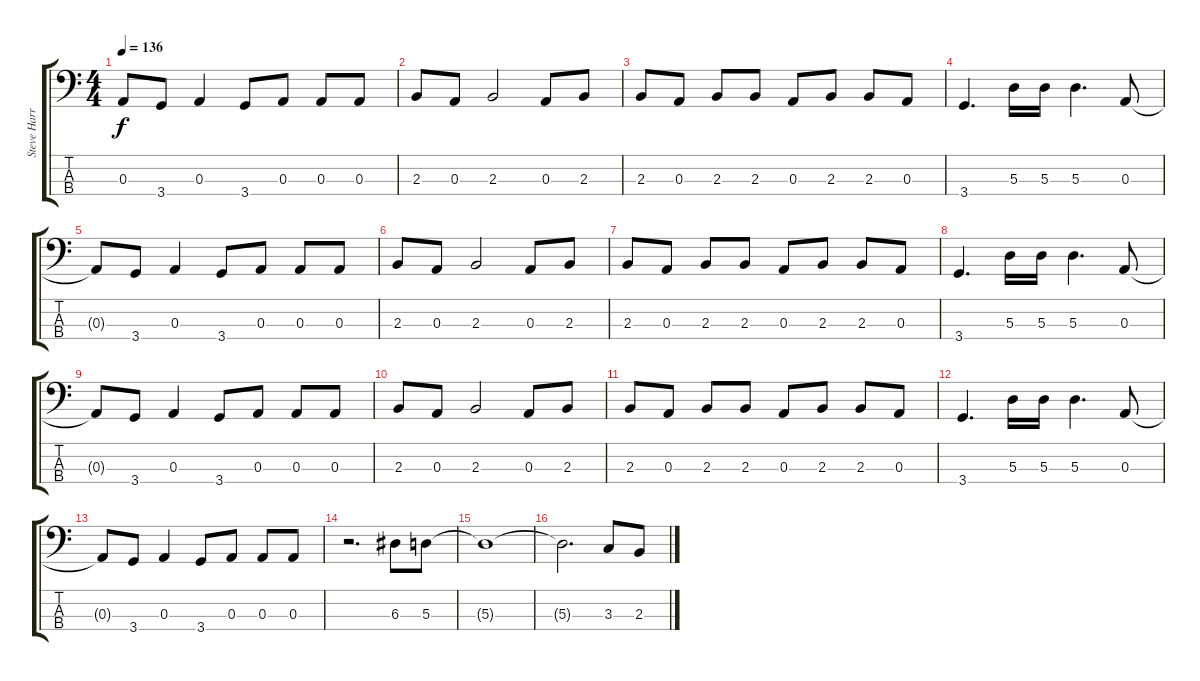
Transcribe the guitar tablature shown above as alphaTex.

\track ("Steve Harris" "Steve Harr") {instrument electricbassfinger}
\staff {score tabs}
\tuning (G2 D2 A1 E1) {hide}
\ts (4 4)
\tempo 136
\clef f4
\ks c
0.3{t}.8{dy f} 3.4.8 0.3.4 3.4.8 0.3.8 0.3.8 0.3.8 |
2.3.8 0.3.8 2.3.2 0.3.8 2.3.8 |
2.3.8 0.3.8 2.3.8 2.3.8 0.3.8 2.3.8 2.3.8 0.3.8 |
3.4.4{d} 5.3.16 5.3.16 5.3.4{d} 0.3.8 |
0.3{t}.8 3.4.8 0.3.4 3.4.8 0.3.8 0.3.8 0.3.8 |
2.3.8 0.3.8 2.3.2 0.3.8 2.3.8 |
2.3.8 0.3.8 2.3.8 2.3.8 0.3.8 2.3.8 2.3.8 0.3.8 |
3.4.4{d} 5.3.16 5.3.16 5.3.4{d} 0.3.8 |
0.3{t}.8 3.4.8 0.3.4 3.4.8 0.3.8 0.3.8 0.3.8 |
2.3.8 0.3.8 2.3.2 0.3.8 2.3.8 |
2.3.8 0.3.8 2.3.8 2.3.8 0.3.8 2.3.8 2.3.8 0.3.8 |
3.4.4{d} 5.3.16 5.3.16 5.3.4{d} 0.3.8 |
0.3{t}.8 3.4.8 0.3.4 3.4.8 0.3.8 0.3.8 0.3.8 |
r.2{d} 6.3.8 5.3.8 |
5.3{t}.1 |
5.3{t}.2{d} 3.3.8 2.3.8
